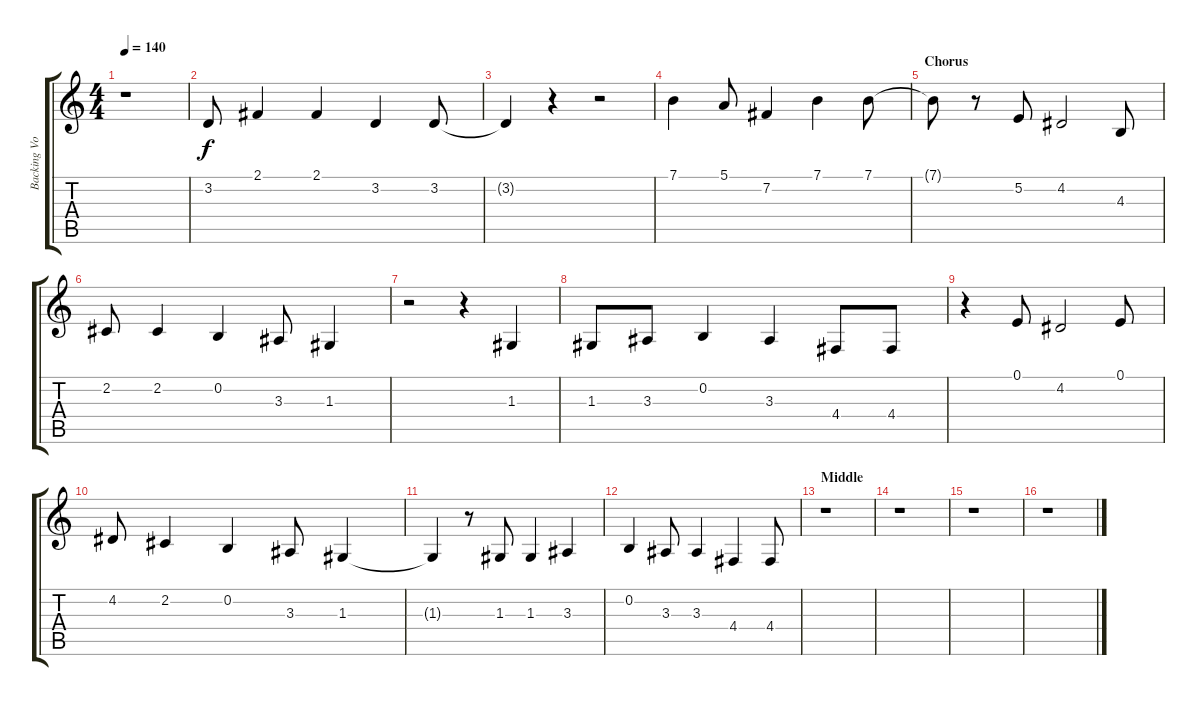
\track ("Backing Vox" "Backing Vo") {instrument tenorsax}
\staff {score tabs}
\tuning (E4 B3 G3 D3 A2 E2) {hide}
\ts (4 4)
\tempo 140
\clef g2
\ks c
r.1{dy f} |
3.2.8 2.1.4 2.1.4 3.2.4 3.2.8 |
3.2{t}.4 r.4 r.2 |
7.1.4 5.1.8 7.2.4 7.1.4 7.1.8 |
\section ("" "Chorus")
7.1{t}.8 r.8 5.2.8 4.2.2 4.3.8 |
2.2.8 2.2.4 0.2.4 3.3.8 1.3.4 |
r.2 r.4 1.3.4 |
1.3.8 3.3.8 0.2.4 3.3.4 4.4.8 4.4.8 |
r.4 0.1.8 4.2.2 0.1.8 |
4.2.8 2.2.4 0.2.4 3.3.8 1.3.4 |
1.3{t}.4 r.8 1.3.8 1.3.4 3.3.4 |
0.2.4 3.3.8 3.3.4 4.4.4 4.4.8 |
\section ("" "Middle")
r.1 |
r.1 |
r.1 |
r.1
